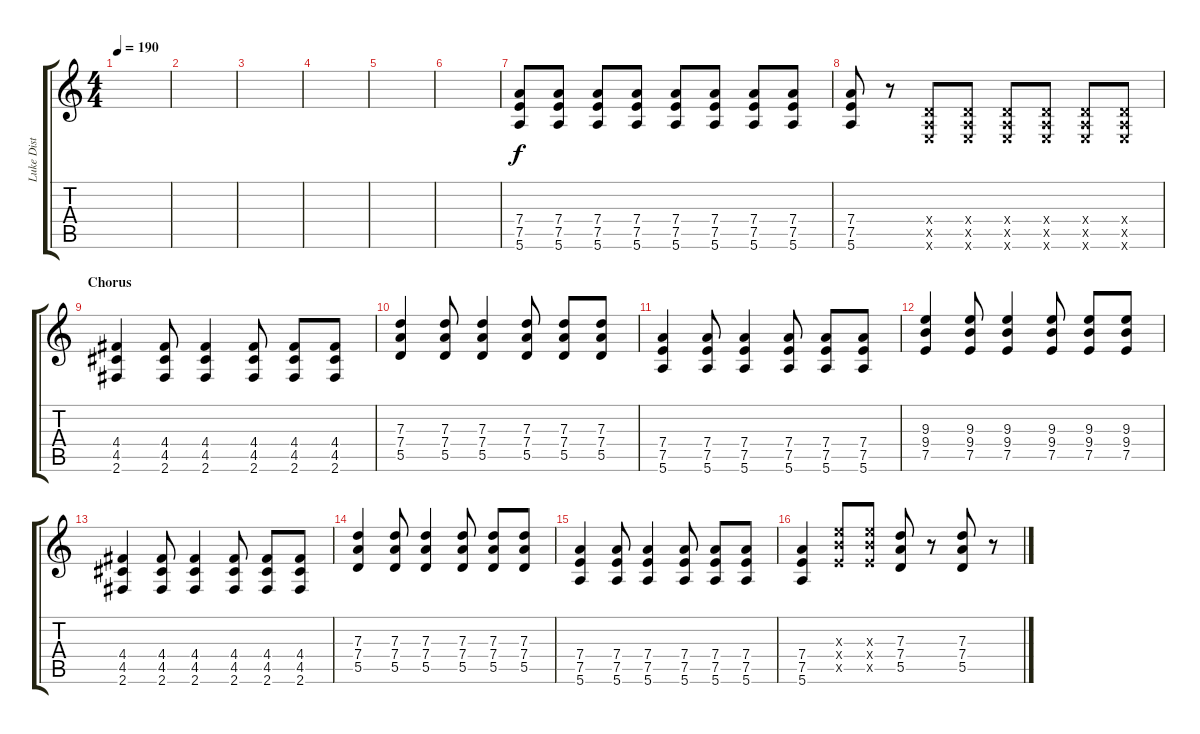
\track ("Luke Dist" "Luke Dist") {instrument distortionguitar}
\staff {score tabs}
\tuning (E4 B3 G3 D3 A2 E2) {hide}
\ts (4 4)
\tempo 190
\clef g2
\ks c
|
|
|
|
|
|
(7.4 7.5 5.6).8 (7.4 7.5 5.6).8 (7.4 7.5 5.6).8 (7.4 7.5 5.6).8 (7.4 7.5 5.6).8 (7.4 7.5 5.6).8 (7.4 7.5 5.6).8 (7.4 7.5 5.6).8 |
(7.4 7.5 5.6).8 r.8 (0.4{x} 0.5{x} 0.6{x}).8 (0.4{x} 0.5{x} 0.6{x}).8 (0.4{x} 0.5{x} 0.6{x}).8 (0.4{x} 0.5{x} 0.6{x}).8 (0.4{x} 0.5{x} 0.6{x}).8 (0.4{x} 0.5{x} 0.6{x}).8 |
\section ("" "Chorus")
(4.4 4.5 2.6).4 (4.4 4.5 2.6).8 (4.4 4.5 2.6).4 (4.4 4.5 2.6).8 (4.4 4.5 2.6).8 (4.4 4.5 2.6).8 |
(7.3 7.4 5.5).4 (7.3 7.4 5.5).8 (7.3 7.4 5.5).4 (7.3 7.4 5.5).8 (7.3 7.4 5.5).8 (7.3 7.4 5.5).8 |
(7.4 7.5 5.6).4 (7.4 7.5 5.6).8 (7.4 7.5 5.6).4 (7.4 7.5 5.6).8 (7.4 7.5 5.6).8 (7.4 7.5 5.6).8 |
(9.3 9.4 7.5).4 (9.3 9.4 7.5).8 (9.3 9.4 7.5).4 (9.3 9.4 7.5).8 (9.3 9.4 7.5).8 (9.3 9.4 7.5).8 |
(4.4 4.5 2.6).4 (4.4 4.5 2.6).8 (4.4 4.5 2.6).4 (4.4 4.5 2.6).8 (4.4 4.5 2.6).8 (4.4 4.5 2.6).8 |
(7.3 7.4 5.5).4 (7.3 7.4 5.5).8 (7.3 7.4 5.5).4 (7.3 7.4 5.5).8 (7.3 7.4 5.5).8 (7.3 7.4 5.5).8 |
(7.4 7.5 5.6).4 (7.4 7.5 5.6).8 (7.4 7.5 5.6).4 (7.4 7.5 5.6).8 (7.4 7.5 5.6).8 (7.4 7.5 5.6).8 |
(7.4 7.5 5.6).4 (9.3{x} 9.4{x} 7.5{x}).8 (9.3{x} 9.4{x} 7.5{x}).8 (7.3 7.4 5.5).8 r.8 (7.3 7.4 5.5).8 r.8
